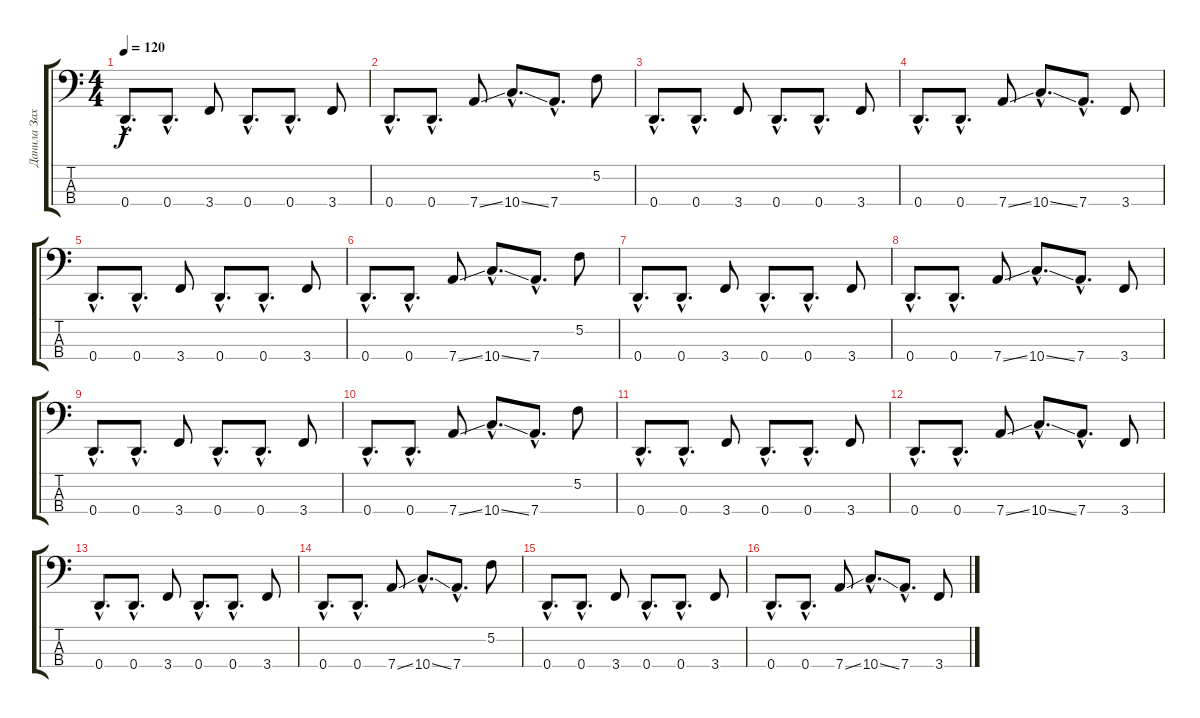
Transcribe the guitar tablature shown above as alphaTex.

\track ("Данила Захаренков" "Данила Зах") {instrument electricbasspick}
\staff {score tabs}
\tuning (F2 C2 G1 D1) {hide}
\ts (4 4)
\tempo 120
\clef f4
\ks c
0.4{hac}.8{d dy f} 0.4{hac}.8{d} 3.4.8 0.4{hac}.8{d} 0.4{hac}.8{d} 3.4.8 |
0.4{hac}.8{d} 0.4{hac}.8{d} 7.4{ss}.8 10.4{ss hac}.8{d} 7.4{hac}.8{d} 5.2.8 |
0.4{hac}.8{d} 0.4{hac}.8{d} 3.4.8 0.4{hac}.8{d} 0.4{hac}.8{d} 3.4.8 |
0.4{hac}.8{d} 0.4{hac}.8{d} 7.4{ss}.8 10.4{ss hac}.8{d} 7.4{hac}.8{d} 3.4.8 |
0.4{hac}.8{d} 0.4{hac}.8{d} 3.4.8 0.4{hac}.8{d} 0.4{hac}.8{d} 3.4.8 |
0.4{hac}.8{d} 0.4{hac}.8{d} 7.4{ss}.8 10.4{ss hac}.8{d} 7.4{hac}.8{d} 5.2.8 |
0.4{hac}.8{d} 0.4{hac}.8{d} 3.4.8 0.4{hac}.8{d} 0.4{hac}.8{d} 3.4.8 |
0.4{hac}.8{d} 0.4{hac}.8{d} 7.4{ss}.8 10.4{ss hac}.8{d} 7.4{hac}.8{d} 3.4.8 |
0.4{hac}.8{d} 0.4{hac}.8{d} 3.4.8 0.4{hac}.8{d} 0.4{hac}.8{d} 3.4.8 |
0.4{hac}.8{d} 0.4{hac}.8{d} 7.4{ss}.8 10.4{ss hac}.8{d} 7.4{hac}.8{d} 5.2.8 |
0.4{hac}.8{d} 0.4{hac}.8{d} 3.4.8 0.4{hac}.8{d} 0.4{hac}.8{d} 3.4.8 |
0.4{hac}.8{d} 0.4{hac}.8{d} 7.4{ss}.8 10.4{ss hac}.8{d} 7.4{hac}.8{d} 3.4.8 |
0.4{hac}.8{d} 0.4{hac}.8{d} 3.4.8 0.4{hac}.8{d} 0.4{hac}.8{d} 3.4.8 |
0.4{hac}.8{d} 0.4{hac}.8{d} 7.4{ss}.8 10.4{ss hac}.8{d} 7.4{hac}.8{d} 5.2.8 |
0.4{hac}.8{d} 0.4{hac}.8{d} 3.4.8 0.4{hac}.8{d} 0.4{hac}.8{d} 3.4.8 |
0.4{hac}.8{d} 0.4{hac}.8{d} 7.4{ss}.8 10.4{ss hac}.8{d} 7.4{hac}.8{d} 3.4.8
